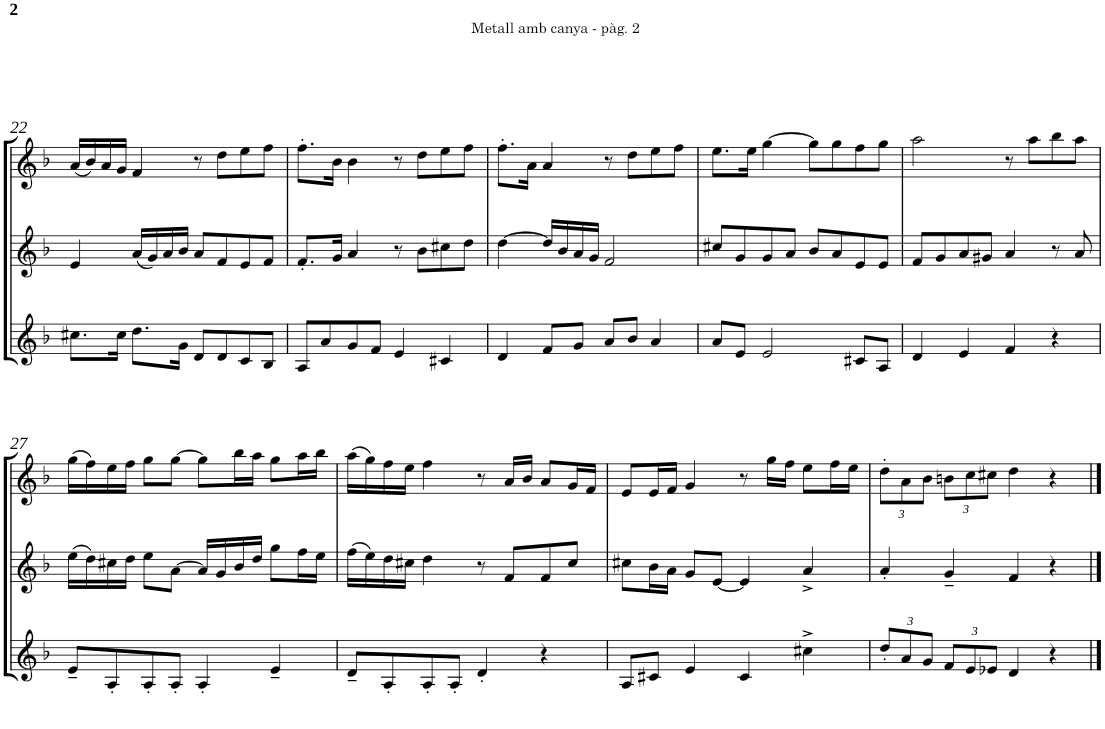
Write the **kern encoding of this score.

**kern	**kern	**kern
*part3	*part2	*part1
*staff3	*staff2	*staff1
*I"Gralla 3	*I"Gralla 2	*I"Gralla 1
!!LO:PB:g=z
*clefG2	*clefG2	*clefG2
*k[b-]	*k[b-]	*k[b-]
*F:	*F:	*F:
*M4/4	*M4/4	*M4/4
=22	=22	=22
8.cc#X\L	4e/	(<16a/LL
.	.	16b-/)
.	.	16a/
16cc#\Jk	.	16g/JJ
8.dd\L	(<16a/LL	4f/
.	16g/)	.
.	16a/	.
16g\Jk	16b-/JJ	.
8d/L	8a/L	8r
8d/	8f/	8dd\L
8c/	8e/	8ee\
8B-/J	8f/J	8ff\J
=23	=23	=23
8A/L	8.f'/L	8.ff'\L
8a/	.	.
.	16g/Jk	16b-\Jk
8g/	4a/	4b-\
8f/J	.	.
4e/	8r	8r
.	8b-\L	8dd\L
4c#X/	8cc#X\	8ee\
.	8dd\J	8ff\J
=24	=24	=24
4d/	[4dd\	8.ff'\L
.	.	16a\Jk
8f/L	16dd/LL]	4a/
.	16b-/	.
8g/J	16a/	.
.	16g/JJ	.
8a/L	2f/	8r
8b-/J	.	8dd\L
4a/	.	8ee\
.	.	8ff\J
=25	=25	=25
8a/L	8cc#X/L	8.ee\L
8e/J	8g/	.
.	.	16ee\Jk
2e/	8g/	[4gg\
.	8a/J	.
.	8b-/L	8gg\L]
.	8a/	8gg\
8c#X/L	8e/	8ff\
8A/J	8e/J	8gg\J
=26	=26	=26
4d/	8f/L	2aa\
.	8g/	.
4e/	8a/	.
.	8g#X/J	.
4f/	4a/	8r
.	.	8aa\L
4r	8r	8bb-\
.	8a/	8aa\J
!!LO:LB:g=z
=27	=27	=27
8e~/L	(>16ee\LL	(>16gg\LL
.	16dd\)	16ff\)
8A'/	16cc#X\	16ee\
.	16dd\JJ	16ff\JJ
8A'/	8ee\L	8gg\L
8A'/J	[8a\J	[8gg\J
4A'/	16a/LL]	8gg\L]
.	16g/	.
.	16b-/	16bb-\L
.	16dd/JJ	16aa\JJ
4e~/	8gg\L	8gg\L
.	16ff\L	16aa\L
.	16ee\JJ	16bb-\JJ
=28	=28	=28
8d~/L	(>16ff\LL	(>16aa\LL
.	16ee\)	16gg\)
8A'/	16dd\	16ff\
.	16cc#X\JJ	16ee\JJ
8A'/	4dd\	4ff\
8A'/J	.	.
4d'/	8r	8r
.	8f/L	16a/LL
.	.	16b-/JJ
4r	8f/	8a/L
.	8cc#/J	16g/L
.	.	16f/JJ
=29	=29	=29
8A/L	8cc#X\L	8e/L
8c#X/J	16b-\L	16e/L
.	16a\JJ	16f/JJ
4e/	8g/L	4g/
.	[8e/J	.
4c#/	4e/]	8r
.	.	16gg\LL
.	.	16ff\JJ
4cc#X^\	4a^/	8ee\L
.	.	16ff\L
.	.	16ee\JJ
=30	=30	=30
*Xbrackettup	*	*Xbrackettup
12dd'/L	4a'/	12dd'\L
12a/	.	12a\
12g/J	.	12b-\J
12f/L	4g~/	12bn\L
12e/	.	12cc\
12e-X/J	.	12cc#X\J
4d/	4f/	4dd\
4r	4r	4r
==	==	==
*-	*-	*-
